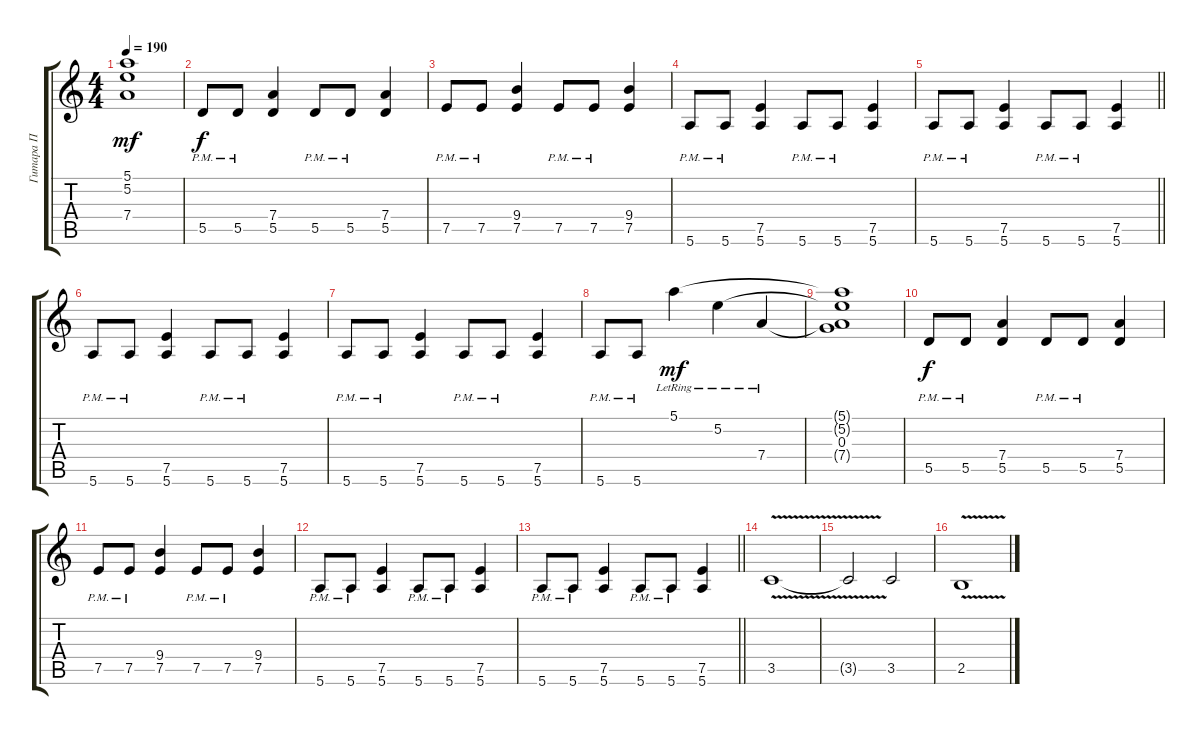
\track ("Гитара П" "Гитара П") {instrument overdrivenguitar}
\staff {score tabs}
\tuning (E4 B3 G3 D3 A2 E2) {hide}
\ts (4 4)
\tempo 190
\clef g2
\ks c
(5.1{t} 5.2{t} 7.4{t}).1{dy mf} |
5.5{pm}.8{dy f} 5.5{pm}.8 (7.4 5.5).4 5.5{pm}.8 5.5{pm}.8 (7.4 5.5).4 |
7.5{pm}.8 7.5{pm}.8 (9.4 7.5).4 7.5{pm}.8 7.5{pm}.8 (9.4 7.5).4 |
5.6{pm}.8 5.6{pm}.8 (7.5 5.6).4 5.6{pm}.8 5.6{pm}.8 (7.5 5.6).4 |
\barLineRight lightlight
5.6{pm}.8 5.6{pm}.8 (7.5 5.6).4 5.6{pm}.8 5.6{pm}.8 (7.5 5.6).4 |
\section ("" " ")
5.6{pm}.8 5.6{pm}.8 (7.5 5.6).4 5.6{pm}.8 5.6{pm}.8 (7.5 5.6).4 |
5.6{pm}.8 5.6{pm}.8 (7.5 5.6).4 5.6{pm}.8 5.6{pm}.8 (7.5 5.6).4 |
5.6{pm}.8 5.6{pm}.8 5.1{lr}.4{dy mf} 5.2{lr}.4 7.4{lr}.4 |
(5.1{t} 5.2{t} 0.3 7.4{t}).1 |
5.5{pm}.8{dy f} 5.5{pm}.8 (7.4 5.5).4 5.5{pm}.8 5.5{pm}.8 (7.4 5.5).4 |
7.5{pm}.8 7.5{pm}.8 (9.4 7.5).4 7.5{pm}.8 7.5{pm}.8 (9.4 7.5).4 |
5.6{pm}.8 5.6{pm}.8 (7.5 5.6).4 5.6{pm}.8 5.6{pm}.8 (7.5 5.6).4 |
\barLineRight lightlight
5.6{pm}.8 5.6{pm}.8 (7.5 5.6).4 5.6{pm}.8 5.6{pm}.8 (7.5 5.6).4 |
\section ("" " ")
3.5{v}.1 |
3.5{t}.2 3.5.2 |
2.5{v}.1
